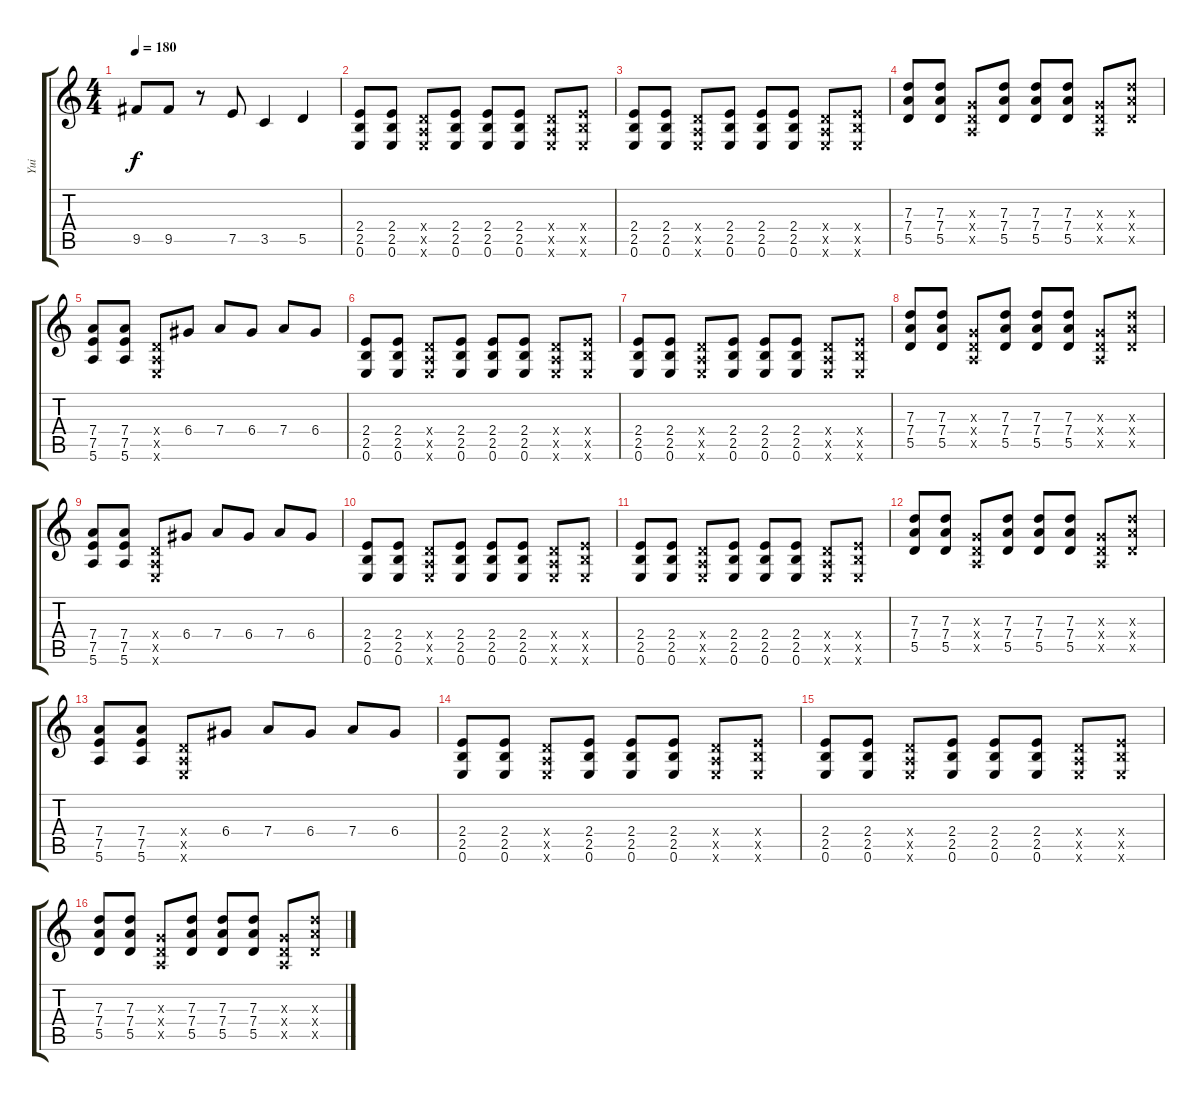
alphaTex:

\track ("Yui" "Yui") {instrument distortionguitar}
\staff {score tabs}
\tuning (E4 B3 G3 D3 A2 E2) {hide}
\ts (4 4)
\tempo 180
\clef g2
\ks c
9.5.8{dy f} 9.5.8 r.8 7.5.8 3.5.4 5.5.4 |
(2.4 2.5 0.6).8 (2.4 2.5 0.6).8 (0.4{x} 0.5{x} 0.6{x}).8 (2.4 2.5 0.6).8 (2.4 2.5 0.6).8 (2.4 2.5 0.6).8 (0.4{x} 0.5{x} 0.6{x}).8 (2.4{x} 2.5{x} 0.6{x}).8 |
(2.4 2.5 0.6).8 (2.4 2.5 0.6).8 (0.4{x} 0.5{x} 0.6{x}).8 (2.4 2.5 0.6).8 (2.4 2.5 0.6).8 (2.4 2.5 0.6).8 (0.4{x} 0.5{x} 0.6{x}).8 (2.4{x} 2.5{x} 0.6{x}).8 |
(7.3 7.4 5.5).8 (7.3 7.4 5.5).8 (0.3{x} 0.4{x} 0.5{x}).8 (7.3 7.4 5.5).8 (7.3 7.4 5.5).8 (7.3 7.4 5.5).8 (0.3{x} 0.4{x} 0.5{x}).8 (7.3{x} 7.4{x} 5.5{x}).8 |
(7.4 7.5 5.6).8 (7.4 7.5 5.6).8 (0.4{x} 0.5{x} 0.6{x}).8 6.4.8 7.4.8 6.4.8 7.4.8 6.4.8 |
(2.4 2.5 0.6).8 (2.4 2.5 0.6).8 (0.4{x} 0.5{x} 0.6{x}).8 (2.4 2.5 0.6).8 (2.4 2.5 0.6).8 (2.4 2.5 0.6).8 (0.4{x} 0.5{x} 0.6{x}).8 (2.4{x} 2.5{x} 0.6{x}).8 |
(2.4 2.5 0.6).8 (2.4 2.5 0.6).8 (0.4{x} 0.5{x} 0.6{x}).8 (2.4 2.5 0.6).8 (2.4 2.5 0.6).8 (2.4 2.5 0.6).8 (0.4{x} 0.5{x} 0.6{x}).8 (2.4{x} 2.5{x} 0.6{x}).8 |
(7.3 7.4 5.5).8 (7.3 7.4 5.5).8 (0.3{x} 0.4{x} 0.5{x}).8 (7.3 7.4 5.5).8 (7.3 7.4 5.5).8 (7.3 7.4 5.5).8 (0.3{x} 0.4{x} 0.5{x}).8 (7.3{x} 7.4{x} 5.5{x}).8 |
(7.4 7.5 5.6).8 (7.4 7.5 5.6).8 (0.4{x} 0.5{x} 0.6{x}).8 6.4.8 7.4.8 6.4.8 7.4.8 6.4.8 |
(2.4 2.5 0.6).8 (2.4 2.5 0.6).8 (0.4{x} 0.5{x} 0.6{x}).8 (2.4 2.5 0.6).8 (2.4 2.5 0.6).8 (2.4 2.5 0.6).8 (0.4{x} 0.5{x} 0.6{x}).8 (2.4{x} 2.5{x} 0.6{x}).8 |
(2.4 2.5 0.6).8 (2.4 2.5 0.6).8 (0.4{x} 0.5{x} 0.6{x}).8 (2.4 2.5 0.6).8 (2.4 2.5 0.6).8 (2.4 2.5 0.6).8 (0.4{x} 0.5{x} 0.6{x}).8 (2.4{x} 2.5{x} 0.6{x}).8 |
(7.3 7.4 5.5).8 (7.3 7.4 5.5).8 (0.3{x} 0.4{x} 0.5{x}).8 (7.3 7.4 5.5).8 (7.3 7.4 5.5).8 (7.3 7.4 5.5).8 (0.3{x} 0.4{x} 0.5{x}).8 (7.3{x} 7.4{x} 5.5{x}).8 |
(7.4 7.5 5.6).8 (7.4 7.5 5.6).8 (0.4{x} 0.5{x} 0.6{x}).8 6.4.8 7.4.8 6.4.8 7.4.8 6.4.8 |
(2.4 2.5 0.6).8 (2.4 2.5 0.6).8 (0.4{x} 0.5{x} 0.6{x}).8 (2.4 2.5 0.6).8 (2.4 2.5 0.6).8 (2.4 2.5 0.6).8 (0.4{x} 0.5{x} 0.6{x}).8 (2.4{x} 2.5{x} 0.6{x}).8 |
(2.4 2.5 0.6).8 (2.4 2.5 0.6).8 (0.4{x} 0.5{x} 0.6{x}).8 (2.4 2.5 0.6).8 (2.4 2.5 0.6).8 (2.4 2.5 0.6).8 (0.4{x} 0.5{x} 0.6{x}).8 (2.4{x} 2.5{x} 0.6{x}).8 |
(7.3 7.4 5.5).8 (7.3 7.4 5.5).8 (0.3{x} 0.4{x} 0.5{x}).8 (7.3 7.4 5.5).8 (7.3 7.4 5.5).8 (7.3 7.4 5.5).8 (0.3{x} 0.4{x} 0.5{x}).8 (7.3{x} 7.4{x} 5.5{x}).8
